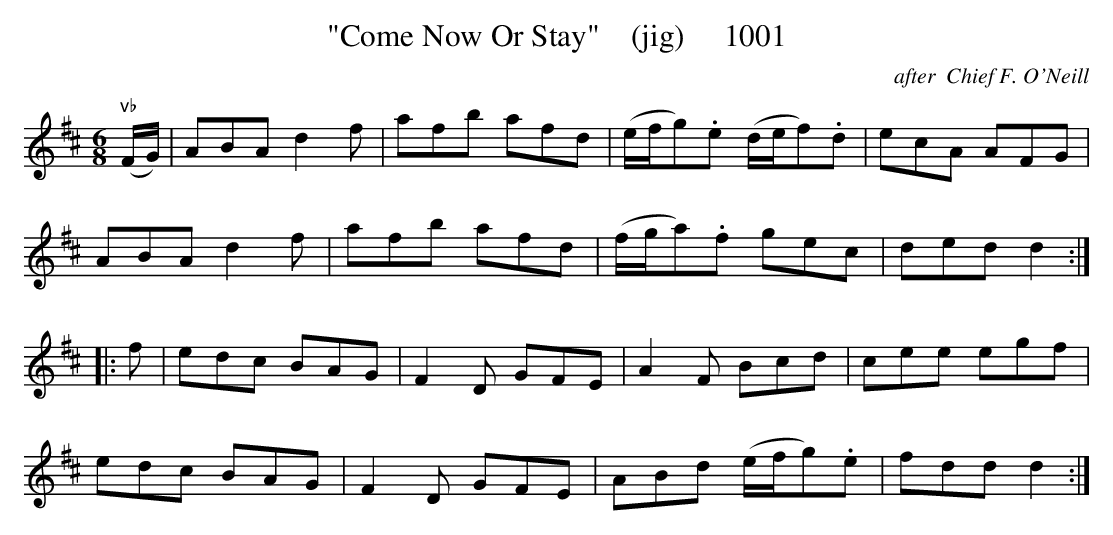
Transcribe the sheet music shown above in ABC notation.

X:1
T:"Come Now Or Stay"    (jig)     1001
C:after  Chief F. O'Neill
BRENNAN July 2003 (HTTP://WWW.SOSYOURMOM.COM)
M:6/8
L:1/8
K:D
"vb"(F/2G/2)|ABA d2f|afb afd|(e/2f/2g).e (d/2e/2f).d|ecA AFG|
ABA d2f|afb afd|(f/2g/2a).f gec|ded d2:|
|:f|edc BAG|F2D GFE|A2F Bcd|cee egf|
edc BAG|F2D GFE|ABd (e/2f/2g).e|fdd d2:|
